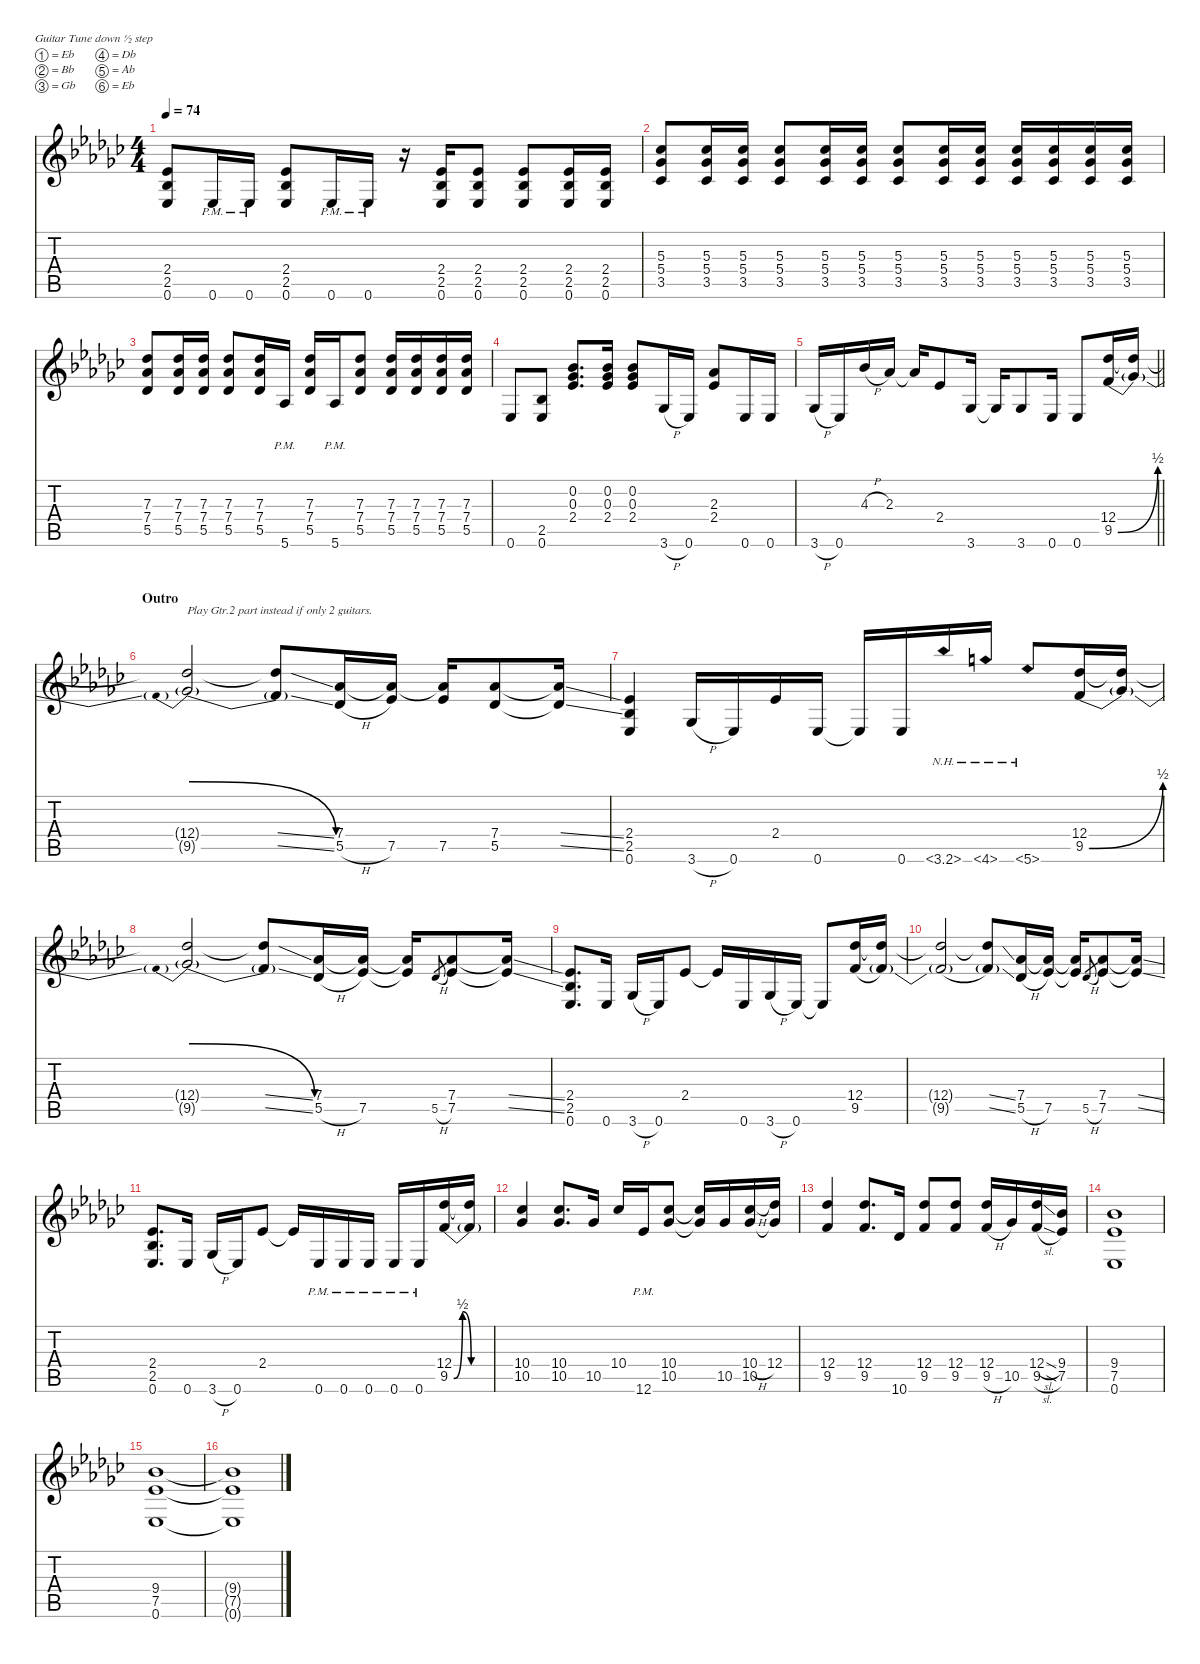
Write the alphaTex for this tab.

\defaultSystemsLayout 4
\hideDynamics
\bracketExtendMode nobrackets
\singleTrackTrackNamePolicy hidden
\multiTrackTrackNamePolicy hidden
\firstSystemTrackNameMode fullname
\firstSystemTrackNameOrientation horizontal
\otherSystemsTrackNameOrientation horizontal
\track ("Rhythm, Gtr.1, Hetfield" "el.guit.") {defaultSystemsLayout 4 instrument electricguitarclean}
\staff {score tabs}
\tuning (Eb4 Bb3 Gb3 Db3 Ab2 Eb2)
\ts (4 4)
\tempo 74
\clef g2
\ks ebminor
(2.4{acc b} 2.5{acc b} 0.6{acc b}).8{dy f beam Up} 0.6{pm acc b}.16{beam Up} 0.6{pm acc b}.16{beam Up} (2.4{acc b} 2.5{acc b} 0.6{acc b}).8{beam Up} 0.6{pm acc b}.16{beam Up} 0.6{pm acc b}.16{beam Up} r.16{beam Up} (2.4{acc b} 2.5{acc b} 0.6{acc b}).16{beam Up} (2.4{acc b} 2.5{acc b} 0.6{acc b}).8{beam Up} (2.4{acc b} 2.5{acc b} 0.6{acc b}).8{beam Up} (2.4{acc b} 2.5{acc b} 0.6{acc b}).16{beam Up} (2.4{acc b} 2.5{acc b} 0.6{acc b}).16{beam Up} |
(5.3{acc b} 5.4{acc b} 3.5{acc b}).8{beam Up} (5.3{acc b} 5.4{acc b} 3.5{acc b}).16{beam Up} (5.3{acc b} 5.4{acc b} 3.5{acc b}).16{beam Up} (5.3{acc b} 5.4{acc b} 3.5{acc b}).8{beam Up} (5.3{acc b} 5.4{acc b} 3.5{acc b}).16{beam Up} (5.3{acc b} 5.4{acc b} 3.5{acc b}).16{beam Up} (5.3{acc b} 5.4{acc b} 3.5{acc b}).8{beam Up} (5.3{acc b} 5.4{acc b} 3.5{acc b}).16{beam Up} (5.3{acc b} 5.4{acc b} 3.5{acc b}).16{beam Up} (5.3{acc b} 5.4{acc b} 3.5{acc b}).16{beam Up} (5.3{acc b} 5.4{acc b} 3.5{acc b}).16{beam Up} (5.3{acc b} 5.4{acc b} 3.5{acc b}).16{beam Up} (5.3{acc b} 5.4{acc b} 3.5{acc b}).16{beam Up} |
(7.3{acc b} 7.4{acc b} 5.5{acc b}).8{beam Up} (7.3{acc b} 7.4{acc b} 5.5{acc b}).16{beam Up} (7.3{acc b} 7.4{acc b} 5.5{acc b}).16{beam Up} (7.3{acc b} 7.4{acc b} 5.5{acc b}).8{beam Up} (7.3{acc b} 7.4{acc b} 5.5{acc b}).16{beam Up} 5.6{pm acc b}.16{beam Up} (7.3{acc b} 7.4{acc b} 5.5{acc b}).16{beam Up} 5.6{pm acc b}.16{beam Up} (7.3{acc b} 7.4{acc b} 5.5{acc b}).8{beam Up} (7.3{acc b} 7.4{acc b} 5.5{acc b}).16{beam Up} (7.3{acc b} 7.4{acc b} 5.5{acc b}).16{beam Up} (7.3{acc b} 7.4{acc b} 5.5{acc b}).16{beam Up} (7.3{acc b} 7.4{acc b} 5.5{acc b}).16{beam Up} |
0.6{acc b}.8{beam Up} (2.5{acc b} 0.6{acc b}).8{beam Up} (0.2{acc b} 0.3{acc b} 2.4{acc b}).8{d beam Up} (0.2{acc b} 0.3{acc b} 2.4{acc b}).16{beam Up} (0.2{acc b} 0.3{acc b} 2.4{acc b}).8{beam Up} 3.6{h acc b}.16{beam Up} 0.6{acc b}.16{beam Up} (2.3{acc b} 2.4{acc b}).8{beam Up} 0.6{acc b}.16{beam Up} 0.6{acc b}.16{beam Up} |
\barLineRight lightlight
3.6{h acc b}.16{beam Up} 0.6{acc b}.16{beam Up} 4.3{h acc b}.16{beam Up} 2.3{acc b}.16{beam Up} 2.3{t acc b}.16{beam Up} 2.4{acc b}.8{beam Up} 3.6{acc b}.16{beam Up} 3.6{t acc b}.16{beam Up} 3.6{acc b}.8{beam Up} 0.6{acc b}.16{beam Up} 0.6{acc b}.8{beam Up} (12.4{acc b} 9.5{be (bend 0 0 60 2) acc forcenatural}).16{beam Up} (12.4{t acc b} 9.5{t}).16{beam Up} |
\section ("" "Outro")
(12.4{t acc b} 9.5{be (prebendrelease 0 2 60 0) t}).2{txt "Play Gtr.2 part instead if only 2 guitars." beam Up} (12.4{ss t acc b} 9.5{ss t acc forcenatural}).8{beam Up} (7.4{acc b} 5.5{h acc b}).16{beam Up} (7.4{t acc b} 7.5{acc b}).16{beam Up} (7.4{t acc b} 7.5{acc b}).16{beam Up} (7.4{acc b} 5.5{acc b}).8{beam Up} (7.4{ss t acc b} 5.5{ss t acc b}).16{beam Up} |
(2.4{acc b} 2.5{acc b} 0.6{acc b}).4{beam Up} 3.6{h acc b}.16{beam Up} 0.6{acc b}.16{beam Up} 2.4{acc b}.16{beam Up} 0.6{acc b}.16{beam Up} 0.6{t acc b}.16{beam Up} 0.6{acc b}.16{beam Up} 3.6{nh acc b}.16{beam Up} 4.6{nh acc forcenatural}.16{beam Up} 5.6{nh acc b}.8{beam Up} (12.4{acc b} 9.5{be (bend 0 0 60 2) acc forcenatural}).16{beam Up} (12.4{t acc b} 9.5{t}).16{beam Up} |
(12.4{t acc b} 9.5{be (prebendrelease 0 2 60 0) t}).2{beam Up} (12.4{ss t acc b} 9.5{ss t acc forcenatural}).8{beam Up} (7.4{acc b} 5.5{h acc b}).16{beam Up} (7.4{t acc b} 7.5{acc b}).16{beam Up} (7.4{t acc b} 7.5{t acc b}).16{beam Up} 5.5{h acc b}.8{gr dy mf beam Up} (7.4{acc b} 7.5{acc b}).8{dy f beam Up} (7.4{ss t acc b} 7.5{ss t acc b}).16{beam Up} |
(2.4{acc b} 2.5{acc b} 0.6{acc b}).8{d beam Up} 0.6{acc b}.16{beam Up} 3.6{h acc b}.16{beam Up} 0.6{acc b}.16{beam Up} 2.4{acc b}.8{beam Up} 2.4{t acc b}.16{beam Up} 0.6{acc b}.16{beam Up} 3.6{h acc b}.16{beam Up} 0.6{acc b}.16{beam Up} 0.6{t acc b}.8{beam Up} (12.4{acc b} 9.5{be (hold 0 0 60 0) acc forcenatural}).16{beam Up} (12.4{t acc b} 9.5{t acc forcenatural}).16{beam Up} |
(12.4{t acc b} 9.5{be (hold 0 0 60 0) t acc forcenatural}).2{beam Up} (12.4{ss t acc b} 9.5{ss t acc forcenatural}).8{beam Up} (7.4{acc b} 5.5{h acc b}).16{beam Up} (7.4{t acc b} 7.5{acc b}).16{beam Up} (7.4{t acc b} 7.5{t acc b}).16{beam Up} 5.5{h acc b}.8{gr dy mf beam Up} (7.4{acc b} 7.5{acc b}).8{dy f beam Up} (7.4{ss t acc b} 7.5{ss t acc b}).16{beam Up} |
(2.4{acc b} 2.5{acc b} 0.6{acc b}).8{d beam Up} 0.6{acc b}.16{beam Up} 3.6{h acc b}.16{beam Up} 0.6{acc b}.16{beam Up} 2.4{acc b}.8{beam Up} 2.4{t acc b}.16{beam Up} 0.6{pm acc b}.16{beam Up} 0.6{pm acc b}.16{beam Up} 0.6{pm acc b}.16{beam Up} 0.6{pm acc b}.16{beam Up} 0.6{pm acc b}.16{beam Up} (12.4{acc b} 9.5{be (bendrelease 0 0 30 2 30 2 60 0) acc forcenatural}).16{beam Up} (12.4{t acc b} 9.5{be (hold 0 0 60 0) t acc forcenatural}).16{beam Up} |
(10.4{acc b} 10.5{acc b}).4{beam Up} (10.4{acc b} 10.5{acc b}).8{d beam Up} 10.5{acc b}.16{beam Up} 10.4{acc b}.16{beam Up} 12.6{pm acc b}.16{beam Up} (10.4{acc b} 10.5{acc b}).8{beam Up} (10.4{t acc b} 10.5{t acc b}).16{beam Up} 10.5{acc b}.16{beam Up} (10.4{h acc b} 10.5{acc b}).16{beam Up} (12.4{acc b} 10.5{t acc b}).16{beam Up} |
(12.4{acc b} 9.5{acc forcenatural}).4{beam Up} (12.4{acc b} 9.5{acc forcenatural}).8{d beam Up} 10.6{acc b}.16{beam Up} (12.4{acc b} 9.5{acc forcenatural}).8{beam Up} (12.4{acc b} 9.5{acc forcenatural}).8{beam Up} (12.4{acc b} 9.5{h acc forcenatural}).16{beam Up} 10.5{acc b}.16{beam Up} (12.4{sl acc b} 9.5{sl acc forcenatural}).16{beam Up} (9.4{acc b} 7.5{acc b}).16{beam Up} |
(9.4{acc b} 7.5{acc b} 0.6{acc b}).1{beam Up} |
(9.4{acc b} 7.5{acc b} 0.6{acc b}).1{beam Up} |
(9.4{t acc b} 7.5{t acc b} 0.6{t acc b}).1{beam Up}
